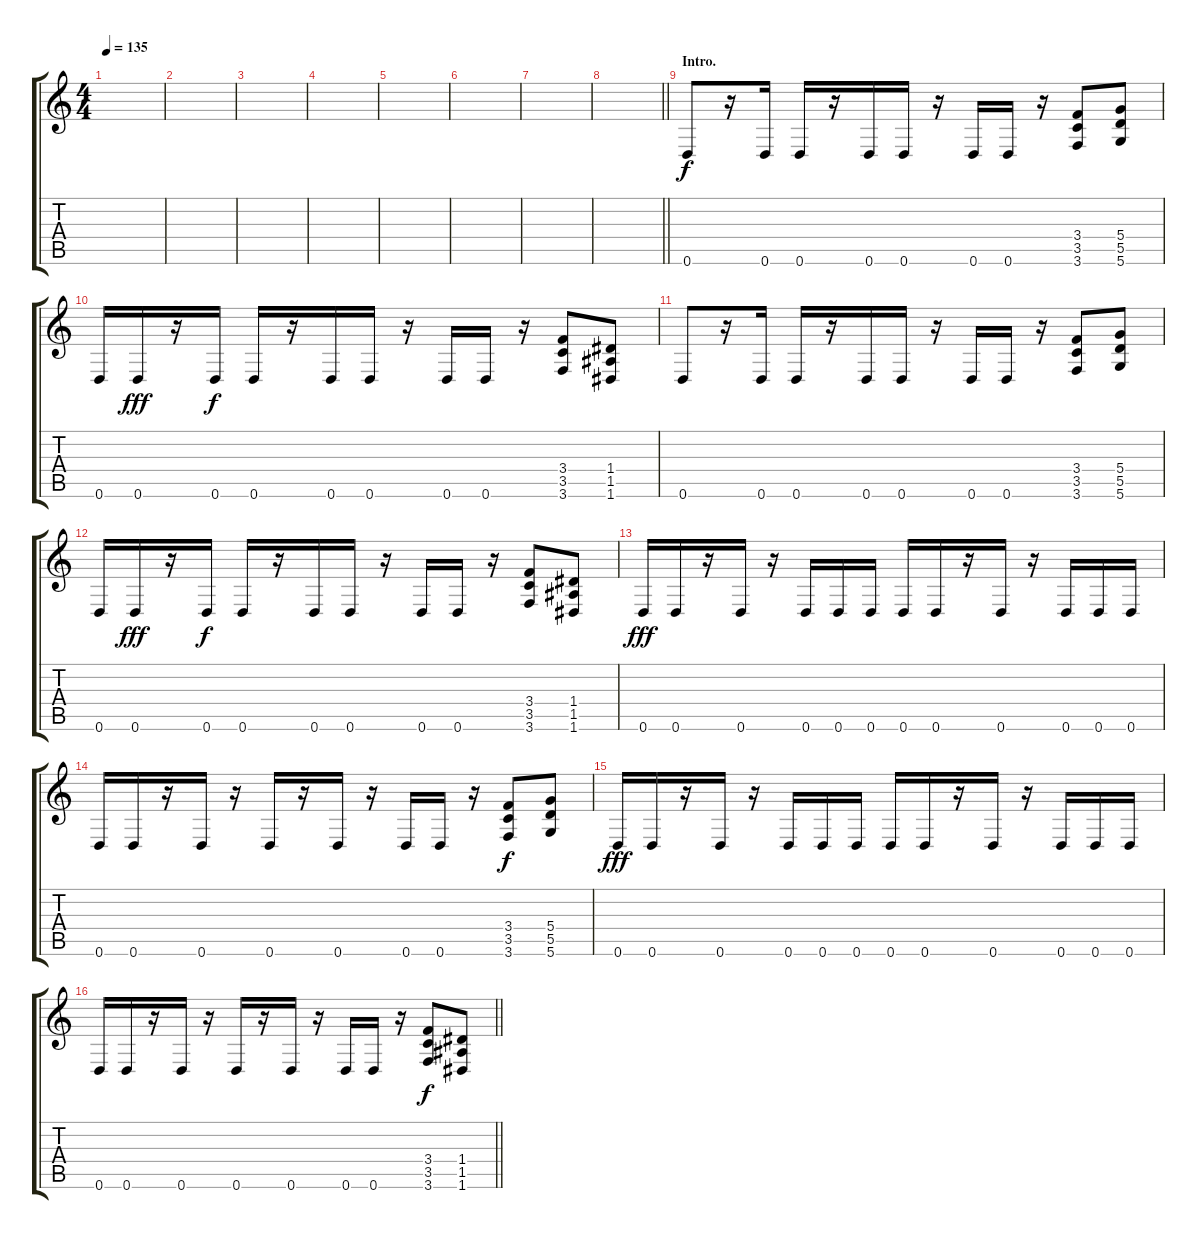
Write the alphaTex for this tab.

\track "" {instrument distortionguitar}
\staff {score tabs}
\tuning (E4 B3 G3 D3 A2 D2) {hide}
\ts (4 4)
\tempo 135
\clef g2
\ks c
|
|
|
|
|
|
|
\barLineRight lightlight
|
\section ("" "Intro.")
0.6.8{instrument distortionguitar} r.16 0.6.16 0.6.16 r.16 0.6.16 0.6.16 r.16 0.6.16 0.6.16 r.16 (3.4 3.5 3.6).8 (5.4 5.5 5.6).8 |
0.6.16 0.6.16{dy fff} r.16 0.6.16{dy f} 0.6.16 r.16 0.6.16 0.6.16 r.16 0.6.16 0.6.16 r.16 (3.4 3.5 3.6).8 (1.4 1.5 1.6).8 |
0.6.8 r.16 0.6.16 0.6.16 r.16 0.6.16 0.6.16 r.16 0.6.16 0.6.16 r.16 (3.4 3.5 3.6).8 (5.4 5.5 5.6).8 |
0.6.16 0.6.16{dy fff} r.16 0.6.16{dy f} 0.6.16 r.16 0.6.16 0.6.16 r.16 0.6.16 0.6.16 r.16 (3.4 3.5 3.6).8 (1.4 1.5 1.6).8 |
0.6.16{dy fff} 0.6.16 r.16 0.6.16 r.16 0.6.16 0.6.16 0.6.16 0.6.16 0.6.16 r.16 0.6.16 r.16 0.6.16 0.6.16 0.6.16 |
0.6.16 0.6.16 r.16 0.6.16 r.16 0.6.16 r.16 0.6.16 r.16 0.6.16 0.6.16 r.16 (3.4 3.5 3.6).8{dy f} (5.4 5.5 5.6).8 |
0.6.16{dy fff} 0.6.16 r.16 0.6.16 r.16 0.6.16 0.6.16 0.6.16 0.6.16 0.6.16 r.16 0.6.16 r.16 0.6.16 0.6.16 0.6.16 |
\barLineRight lightlight
0.6.16 0.6.16 r.16 0.6.16 r.16 0.6.16 r.16 0.6.16 r.16 0.6.16 0.6.16 r.16 (3.4 3.5 3.6).8{dy f} (1.4 1.5 1.6).8
